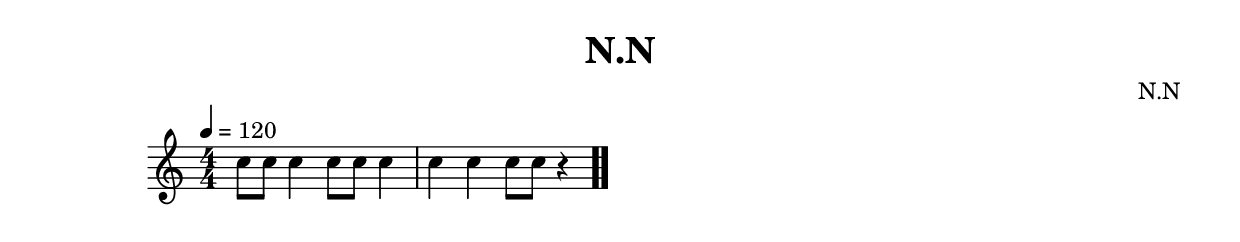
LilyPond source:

\version "2.13.2"

#(ly:set-option 'point-and-click #f)

\header {
  title = "N.N"
  composer = "N.N"
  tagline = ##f
}
global =
{
    \override Staff.TimeSignature #'style = #'()
    \time 4/4
    \clef "treble"
    \key c \major
    \override Rest #'direction = #'0
    \override MultiMeasureRest #'staff-position = #0
}
\score
{
<<
    \transpose c' c'

    
    \new Staff
    <<
    \transpose c' c'

    {
      \global
  		%\override Score.MetronomeMark #'transparent = ##t
  		%\override Score.MetronomeMark #'stencil = ##f
  		
  		\override HorizontalBracket #'direction = #UP
  		\override HorizontalBracket #'bracket-flare = #'(0 . 0)
  		
  		\override TextSpanner #'dash-fraction = #1.0
  		\override TextSpanner #'bound-details #'left #'text = \markup{ \concat{\draw-line #'(0 . -1.0) \draw-line #'(1.0 . 0) }}
  		\override TextSpanner #'bound-details #'right #'text = \markup{ \concat{ \draw-line #'(1.0 . 0) \draw-line #'(0 . -1.0) }}
          \set Score.markFormatter = #format-mark-box-numbers


      \tempo 4 = 120
      \set Score.currentBarNumber = #1
     
      | \time 4/4 c''8 c''8 c''4 c''8 c''8 c''4 
      | c''4 c''4 c''8 c''8 r4\bar  ".."
    }
    >>
>>    
}
